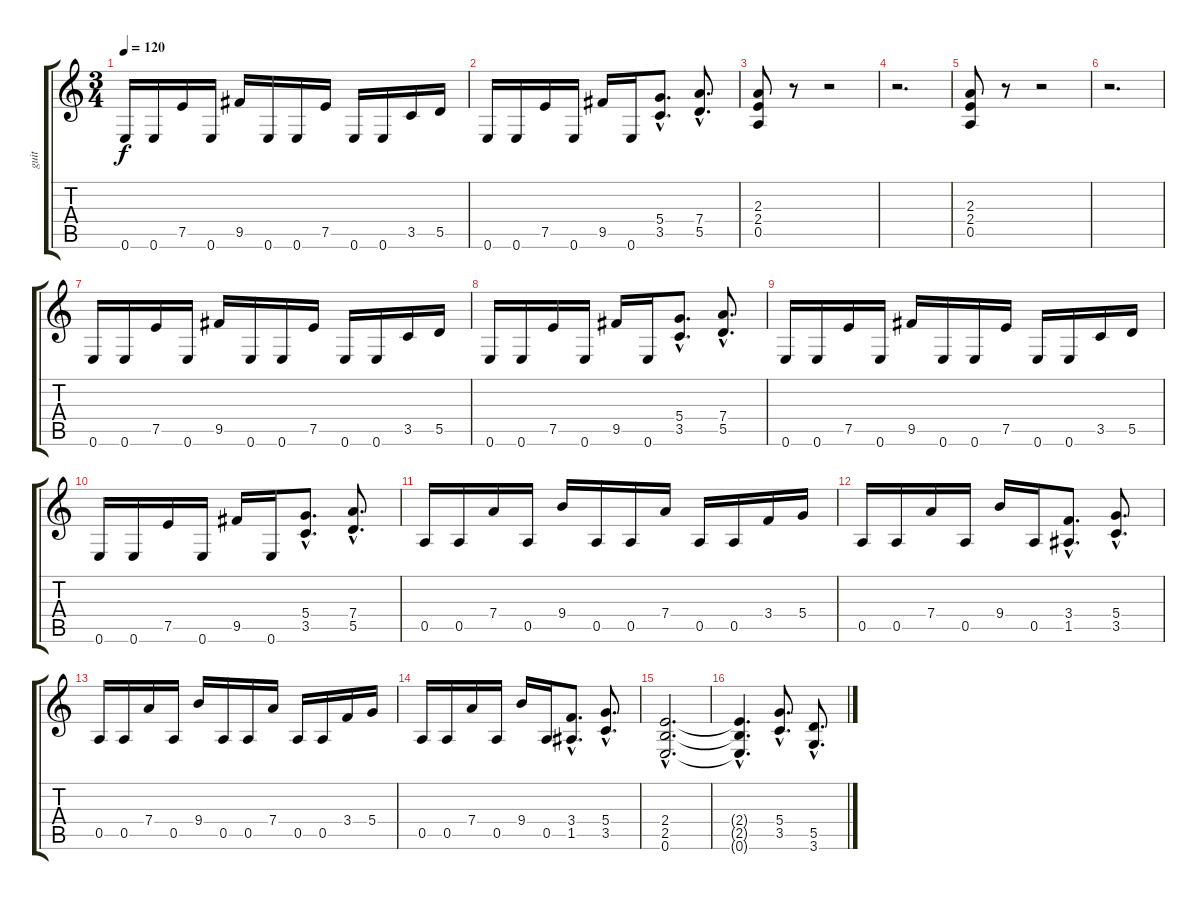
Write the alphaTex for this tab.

\track ("guit" "guit") {instrument distortionguitar}
\staff {score tabs}
\tuning (E4 B3 G3 D3 A2 E2) {hide}
\ts (3 4)
\tempo 120
\clef g2
\ks c
0.6.16{dy f balance 3} 0.6.16 7.5.16 0.6.16 9.5.16 0.6.16 0.6.16 7.5.16 0.6.16 0.6.16 3.5.16 5.5.16 |
0.6.16 0.6.16 7.5.16 0.6.16 9.5.16 0.6.16 (5.4{hac} 3.5{hac}).8{d} (7.4{hac} 5.5{hac}).8{d} |
(2.3 2.4 0.5).8{balance 8} r.8 r.2 |
r.2{d} |
(2.3 2.4 0.5).8 r.8 r.2 |
r.2{d} |
0.6.16 0.6.16 7.5.16 0.6.16 9.5.16 0.6.16 0.6.16 7.5.16 0.6.16 0.6.16 3.5.16 5.5.16 |
0.6.16 0.6.16 7.5.16 0.6.16 9.5.16 0.6.16 (5.4{hac} 3.5{hac}).8{d} (7.4{hac} 5.5{hac}).8{d} |
0.6.16 0.6.16 7.5.16 0.6.16 9.5.16 0.6.16 0.6.16 7.5.16 0.6.16 0.6.16 3.5.16 5.5.16 |
0.6.16 0.6.16 7.5.16 0.6.16 9.5.16 0.6.16 (5.4{hac} 3.5{hac}).8{d} (7.4{hac} 5.5{hac}).8{d} |
0.5.16 0.5.16 7.4.16 0.5.16 9.4.16 0.5.16 0.5.16 7.4.16 0.5.16 0.5.16 3.4.16 5.4.16 |
0.5.16 0.5.16 7.4.16 0.5.16 9.4.16 0.5.16 (3.4{hac} 1.5{hac}).8{d} (5.4{hac} 3.5{hac}).8{d} |
0.5.16 0.5.16 7.4.16 0.5.16 9.4.16 0.5.16 0.5.16 7.4.16 0.5.16 0.5.16 3.4.16 5.4.16 |
0.5.16 0.5.16 7.4.16 0.5.16 9.4.16 0.5.16 (3.4{hac} 1.5{hac}).8{d} (5.4{hac} 3.5{hac}).8{d} |
(2.4{hac} 2.5{hac} 0.6{hac}).2{d} |
(2.4{hac t} 2.5{hac t} 0.6{hac t}).4{d} (5.4{hac} 3.5{hac}).8{d} (5.5{hac} 3.6{hac}).8{d}
